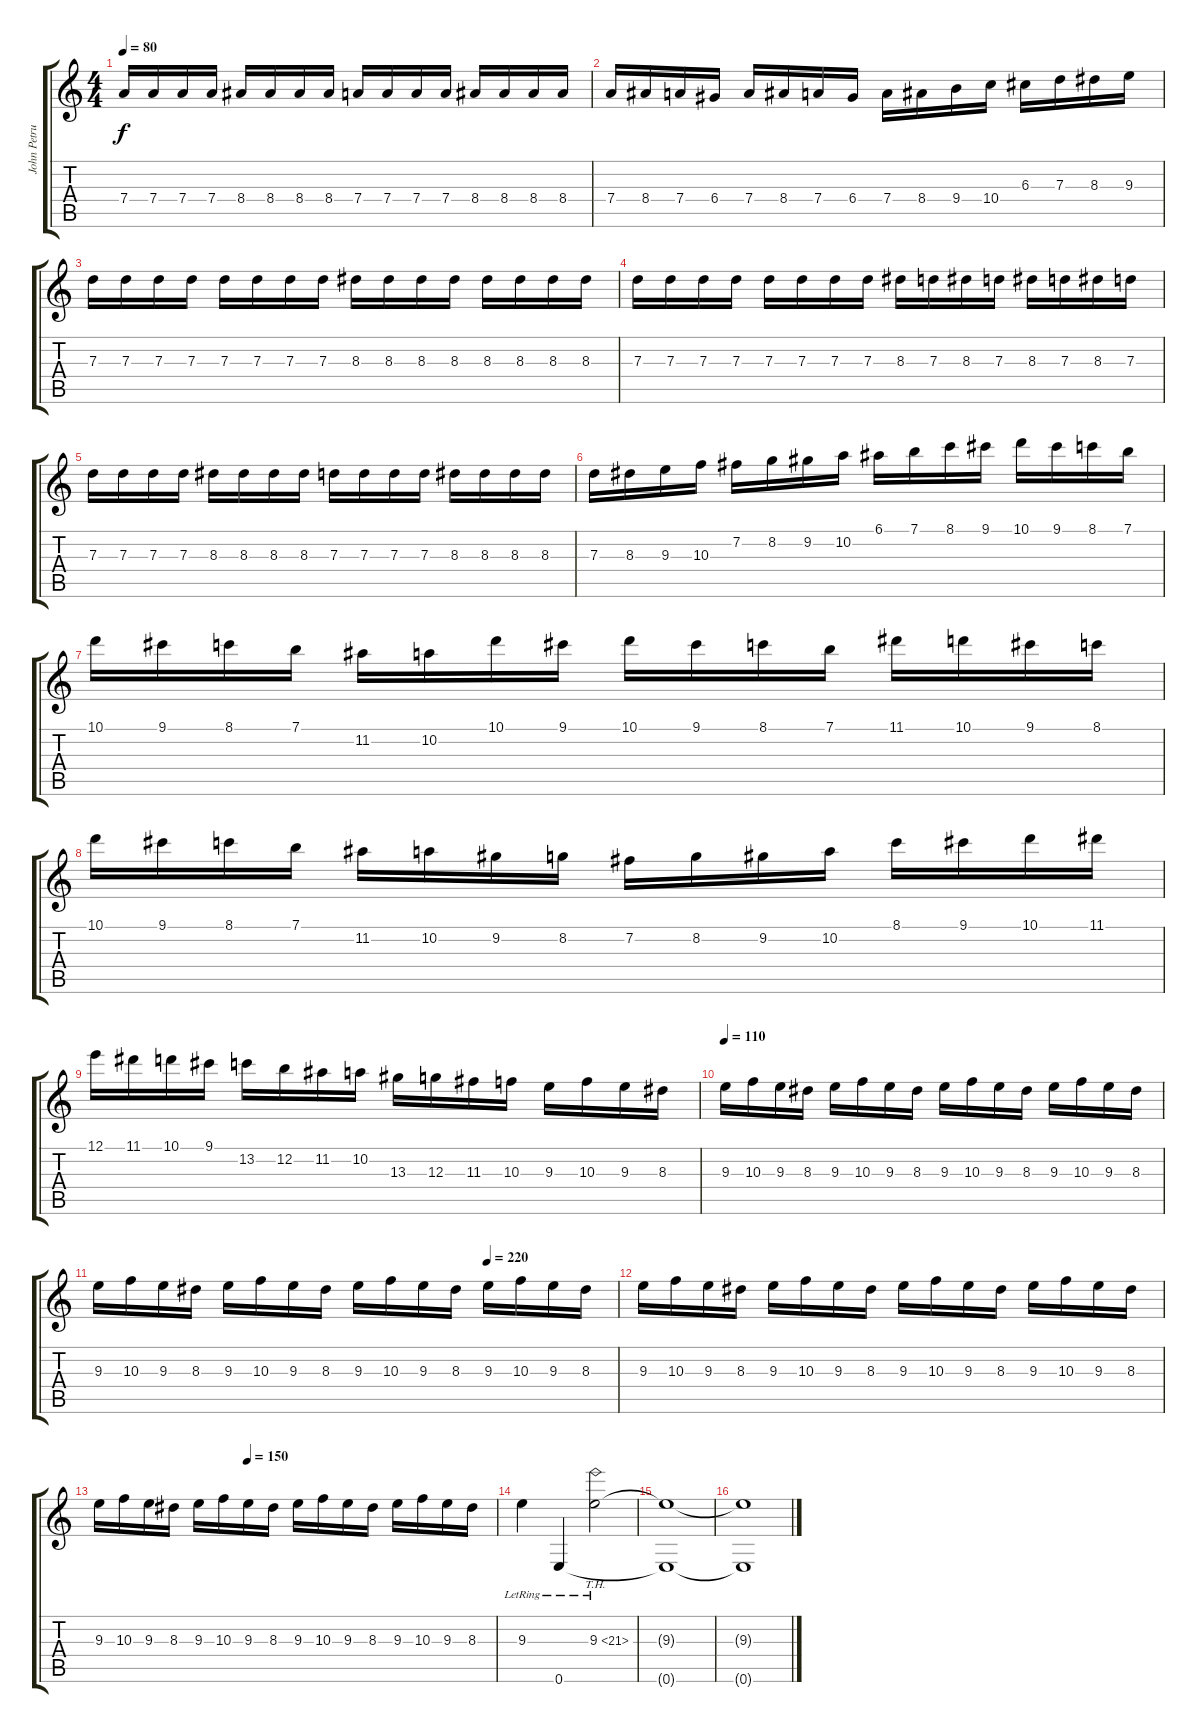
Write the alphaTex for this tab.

\track ("John Petrucci (Dist.guitar)" "John Petru") {instrument distortionguitar}
\staff {score tabs}
\tuning (E4 B3 G3 D3 A2 E2) {hide}
\ts (4 4)
\tempo 80
\clef g2
\ks c
7.4.16{dy f} 7.4.16 7.4.16 7.4.16 8.4.16 8.4.16 8.4.16 8.4.16 7.4.16 7.4.16 7.4.16 7.4.16 8.4.16 8.4.16 8.4.16 8.4.16 |
7.4.16 8.4.16 7.4.16 6.4.16 7.4.16 8.4.16 7.4.16 6.4.16 7.4.16 8.4.16 9.4.16 10.4.16 6.3.16 7.3.16 8.3.16 9.3.16 |
7.3.16 7.3.16 7.3.16 7.3.16 7.3.16 7.3.16 7.3.16 7.3.16 8.3.16 8.3.16 8.3.16 8.3.16 8.3.16 8.3.16 8.3.16 8.3.16 |
7.3.16 7.3.16 7.3.16 7.3.16 7.3.16 7.3.16 7.3.16 7.3.16 8.3.16 7.3.16 8.3.16 7.3.16 8.3.16 7.3.16 8.3.16 7.3.16 |
7.3.16 7.3.16 7.3.16 7.3.16 8.3.16 8.3.16 8.3.16 8.3.16 7.3.16 7.3.16 7.3.16 7.3.16 8.3.16 8.3.16 8.3.16 8.3.16 |
7.3.16 8.3.16 9.3.16 10.3.16 7.2.16 8.2.16 9.2.16 10.2.16 6.1.16 7.1.16 8.1.16 9.1.16 10.1.16 9.1.16 8.1.16 7.1.16 |
10.1.16 9.1.16 8.1.16 7.1.16 11.2.16 10.2.16 10.1.16 9.1.16 10.1.16 9.1.16 8.1.16 7.1.16 11.1.16 10.1.16 9.1.16 8.1.16 |
10.1.16 9.1.16 8.1.16 7.1.16 11.2.16 10.2.16 9.2.16 8.2.16 7.2.16 8.2.16 9.2.16 10.2.16 8.1.16 9.1.16 10.1.16 11.1.16 |
12.1.16 11.1.16 10.1.16 9.1.16 13.2.16 12.2.16 11.2.16 10.2.16 13.3.16 12.3.16 11.3.16 10.3.16 9.3.16 10.3.16 9.3.16 8.3.16 |
\tempo 110
9.3.16 10.3.16 9.3.16 8.3.16 9.3.16 10.3.16 9.3.16 8.3.16 9.3.16 10.3.16 9.3.16 8.3.16 9.3.16 10.3.16 9.3.16 8.3.16 |
\tempo (220 0.75)
9.3.16 10.3.16 9.3.16 8.3.16 9.3.16 10.3.16 9.3.16 8.3.16 9.3.16 10.3.16 9.3.16 8.3.16 9.3.16 10.3.16 9.3.16 8.3.16 |
9.3.16 10.3.16 9.3.16 8.3.16 9.3.16 10.3.16 9.3.16 8.3.16 9.3.16 10.3.16 9.3.16 8.3.16 9.3.16 10.3.16 9.3.16 8.3.16 |
\tempo (150 0.375)
9.3.16 10.3.16 9.3.16 8.3.16 9.3.16 10.3.16 9.3.16 8.3.16 9.3.16 10.3.16 9.3.16 8.3.16 9.3.16 10.3.16 9.3.16 8.3.16 |
9.3{lr}.4 0.6{lr}.4 9.3{th 12 lr}.2 |
(9.3{t} 0.6{t}).1 |
(9.3{t} 0.6{t}).1{volume 0}
